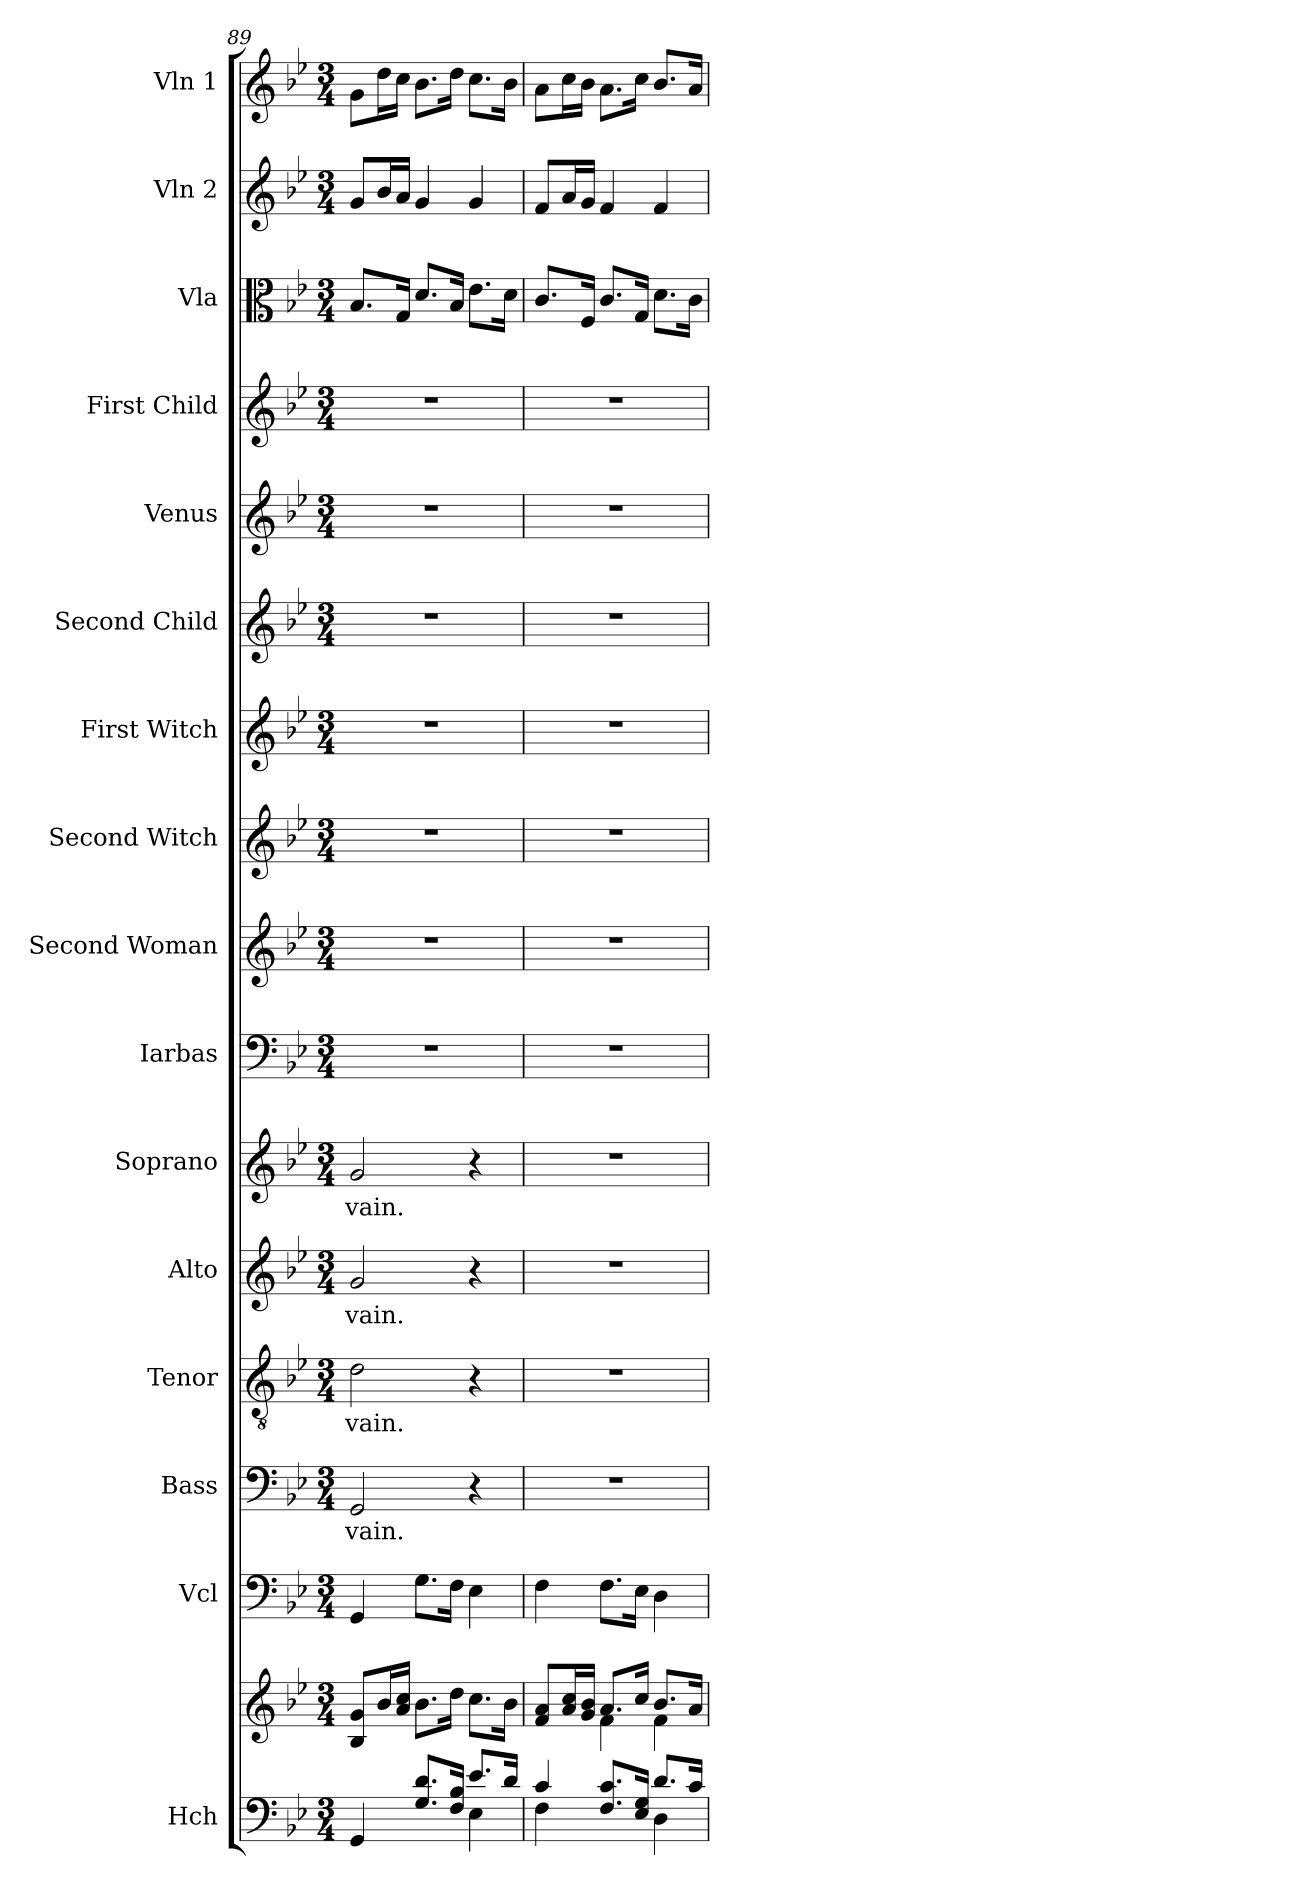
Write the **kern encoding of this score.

**kern	**kern	**kern	**kern	**text	**kern	**text	**kern	**text	**kern	**text	**kern	**kern	**kern	**kern	**kern	**kern	**kern	**kern	**kern	**kern
*part16	*part16	*part15	*part14	*part14	*part13	*part13	*part12	*part12	*part11	*part11	*part10	*part9	*part8	*part7	*part6	*part5	*part4	*part3	*part2	*part1
*staff17	*staff16	*staff15	*staff14	*staff14	*staff13	*staff13	*staff12	*staff12	*staff11	*staff11	*staff10	*staff9	*staff8	*staff7	*staff6	*staff5	*staff4	*staff3	*staff2	*staff1
*I"Hch	*	*I"Vcl	*I"Bass	*	*I"Tenor	*	*I"Alto	*	*I"Soprano	*	*I"Iarbas	*I"Second Woman	*I"Second Witch	*I"First Witch	*I"Second Child	*I"Venus	*I"First Child	*I"Vla	*I"Vln 2	*I"Vln 1
*I'Hch.	*	*I'Vc.	*I'B.	*	*I'T.	*	*I'A.	*	*I'S.	*	*I'I.	*I'2W	*I'W2.	*I'W1	*I'C2.	*I'V.	*I'C1	*I'Vla.	*I'Vln.	*I'Vln.
*clefF4	*clefG2	*clefF4	*clefF4	*	*clefGv2	*	*clefG2	*	*clefG2	*	*clefF4	*clefG2	*clefG2	*clefG2	*clefG2	*clefG2	*clefG2	*clefC3	*clefG2	*clefG2
*k[b-e-]	*k[b-e-]	*k[b-e-]	*k[b-e-]	*	*k[b-e-]	*	*k[b-e-]	*	*k[b-e-]	*	*k[b-e-]	*k[b-e-]	*k[b-e-]	*k[b-e-]	*k[b-e-]	*k[b-e-]	*k[b-e-]	*k[b-e-]	*k[b-e-]	*k[b-e-]
*M3/4	*M3/4	*M3/4	*M3/4	*	*M3/4	*	*M3/4	*	*M3/4	*	*M3/4	*M3/4	*M3/4	*M3/4	*M3/4	*M3/4	*M3/4	*M3/4	*M3/4	*M3/4
=89	=89	=89	=89	=89	=89	=89	=89	=89	=89	=89	=89	=89	=89	=89	=89	=89	=89	=89	=89	=89
*^	*	*	*	*	*	*	*	*	*	*	*	*	*	*	*	*	*	*	*	*
!	!	!	!	!	!LO:LY:b	!	!LO:LY:b	!	!LO:LY:b	!	!LO:LY:b	!	!	!	!	!	!	!	!	!	!
4GG/	2ryy	8B-/ 8g/L	4GG/	2GG/	vain.	2d\	vain.	2g/	vain.	2g/	vain.	2.r	2.r	2.r	2.r	2.r	2.r	2.r	8.B-/L	8g/L	8g\L
.	.	16b-/L	.	.	.	.	.	.	.	.	.	.	.	.	.	.	.	.	.	16b-/L	16dd\L
.	.	16a/ 16cc/JJ	.	.	.	.	.	.	.	.	.	.	.	.	.	.	.	.	16G/Jk	16a/JJ	16cc\JJ
8.G/ 8.d/L	.	8.b-\L	8.G\L	.	.	.	.	.	.	.	.	.	.	.	.	.	.	.	8.d/L	4g/	8.b-\L
16F/ 16B-/Jk	.	16dd\Jk	16F\Jk	.	.	.	.	.	.	.	.	.	.	.	.	.	.	.	16B-/Jk	.	16dd\Jk
8.e-/L	4E-\	8.cc\L	4E-\	4r	.	4r	.	4r	.	4r	.	.	.	.	.	.	.	.	8.e-\L	4g/	8.cc\L
16d/Jk	.	16b-\Jk	.	.	.	.	.	.	.	.	.	.	.	.	.	.	.	.	16d\Jk	.	16b-\Jk
=90	=90	=90	=90	=90	=90	=90	=90	=90	=90	=90	=90	=90	=90	=90	=90	=90	=90	=90	=90	=90	=90
*	*	*^	*	*	*	*	*	*	*	*	*	*	*	*	*	*	*	*	*	*	*
4F\	4c/	8f/ 8a/L	4ryy	4F\	2.r	.	2.r	.	2.r	.	2.r	.	2.r	2.r	2.r	2.r	2.r	2.r	2.r	8.c/L	8f/L	8a\L
.	.	16a/ 16cc/L	.	.	.	.	.	.	.	.	.	.	.	.	.	.	.	.	.	.	16a/L	16cc\L
.	.	16g/ 16b-/JJ	.	.	.	.	.	.	.	.	.	.	.	.	.	.	.	.	.	16F/Jk	16g/JJ	16b-\JJ
8.F/ 8.c/L	4ryy	8.a/L	4f\	8.F\L	.	.	.	.	.	.	.	.	.	.	.	.	.	.	.	8.c/L	4f/	8.a\L
16E-/ 16G/Jk	.	16cc/Jk	.	16E-\Jk	.	.	.	.	.	.	.	.	.	.	.	.	.	.	.	16G/Jk	.	16cc\Jk
4D\	8.d/L	8.b-/L	4f\	4D\	.	.	.	.	.	.	.	.	.	.	.	.	.	.	.	8.d\L	4f/	8.b-/L
.	16c/Jk	16a/Jk	.	.	.	.	.	.	.	.	.	.	.	.	.	.	.	.	.	16c\Jk	.	16a/Jk
*v	*v	*	*	*	*	*	*	*	*	*	*	*	*	*	*	*	*	*	*	*	*	*
*	*v	*v	*	*	*	*	*	*	*	*	*	*	*	*	*	*	*	*	*	*	*
=	=	=	=	=	=	=	=	=	=	=	=	=	=	=	=	=	=	=	=	=
*-	*-	*-	*-	*-	*-	*-	*-	*-	*-	*-	*-	*-	*-	*-	*-	*-	*-	*-	*-	*-
